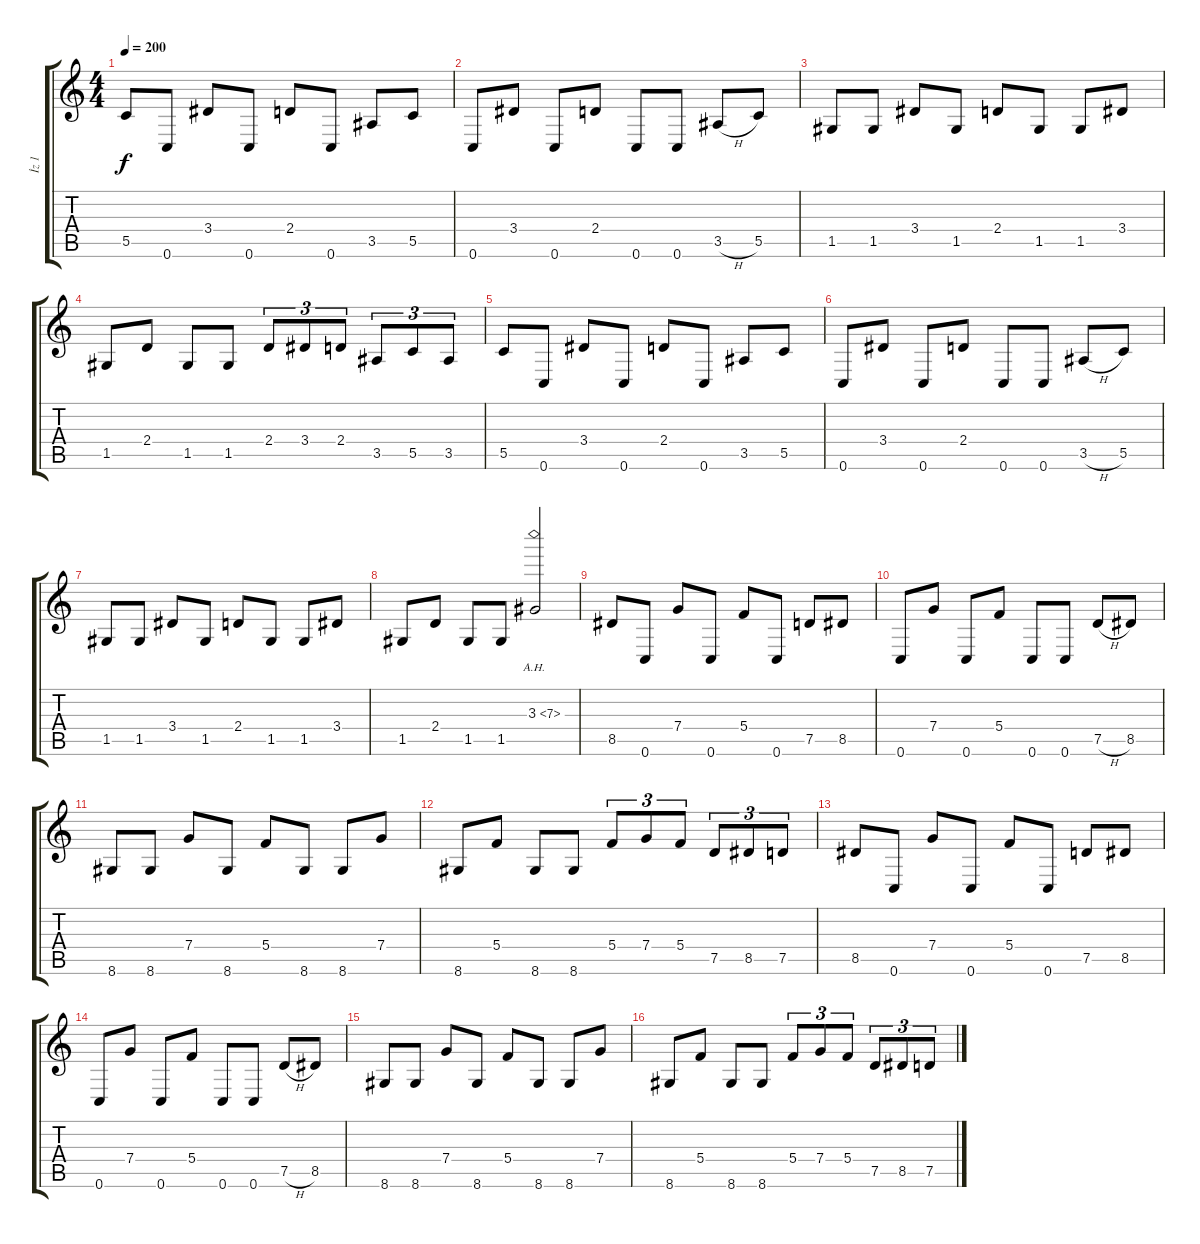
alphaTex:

\track ("İz 1" "İz 1") {instrument distortionguitar}
\staff {score tabs}
\tuning (D4 A3 F3 C3 G2 C2) {hide}
\ts (4 4)
\tempo 200
\clef g2
\ks c
5.5.8{dy f} 0.6.8 3.4.8 0.6.8 2.4.8 0.6.8 3.5.8 5.5.8 |
0.6.8 3.4.8 0.6.8 2.4.8 0.6.8 0.6.8 3.5{h}.8 5.5.8 |
1.5.8 1.5.8 3.4.8 1.5.8 2.4.8 1.5.8 1.5.8 3.4.8 |
1.5.8 2.4.8 1.5.8 1.5.8 2.4.8{tu (3 2)} 3.4.8{tu (3 2)} 2.4.8{tu (3 2)} 3.5.8{tu (3 2)} 5.5.8{tu (3 2)} 3.5.8{tu (3 2)} |
5.5.8 0.6.8 3.4.8 0.6.8 2.4.8 0.6.8 3.5.8 5.5.8 |
0.6.8 3.4.8 0.6.8 2.4.8 0.6.8 0.6.8 3.5{h}.8 5.5.8 |
1.5.8 1.5.8 3.4.8 1.5.8 2.4.8 1.5.8 1.5.8 3.4.8 |
1.5.8 2.4.8 1.5.8 1.5.8 3.3{ah 4}.2 |
8.5.8 0.6.8 7.4.8 0.6.8 5.4.8 0.6.8 7.5.8 8.5.8 |
0.6.8 7.4.8 0.6.8 5.4.8 0.6.8 0.6.8 7.5{h}.8 8.5.8 |
8.6.8 8.6.8 7.4.8 8.6.8 5.4.8 8.6.8 8.6.8 7.4.8 |
8.6.8 5.4.8 8.6.8 8.6.8 5.4.8{tu (3 2)} 7.4.8{tu (3 2)} 5.4.8{tu (3 2)} 7.5.8{tu (3 2)} 8.5.8{tu (3 2)} 7.5.8{tu (3 2)} |
8.5.8 0.6.8 7.4.8 0.6.8 5.4.8 0.6.8 7.5.8 8.5.8 |
0.6.8 7.4.8 0.6.8 5.4.8 0.6.8 0.6.8 7.5{h}.8 8.5.8 |
8.6.8 8.6.8 7.4.8 8.6.8 5.4.8 8.6.8 8.6.8 7.4.8 |
8.6.8 5.4.8 8.6.8 8.6.8 5.4.8{tu (3 2)} 7.4.8{tu (3 2)} 5.4.8{tu (3 2)} 7.5.8{tu (3 2)} 8.5.8{tu (3 2)} 7.5.8{tu (3 2)}
